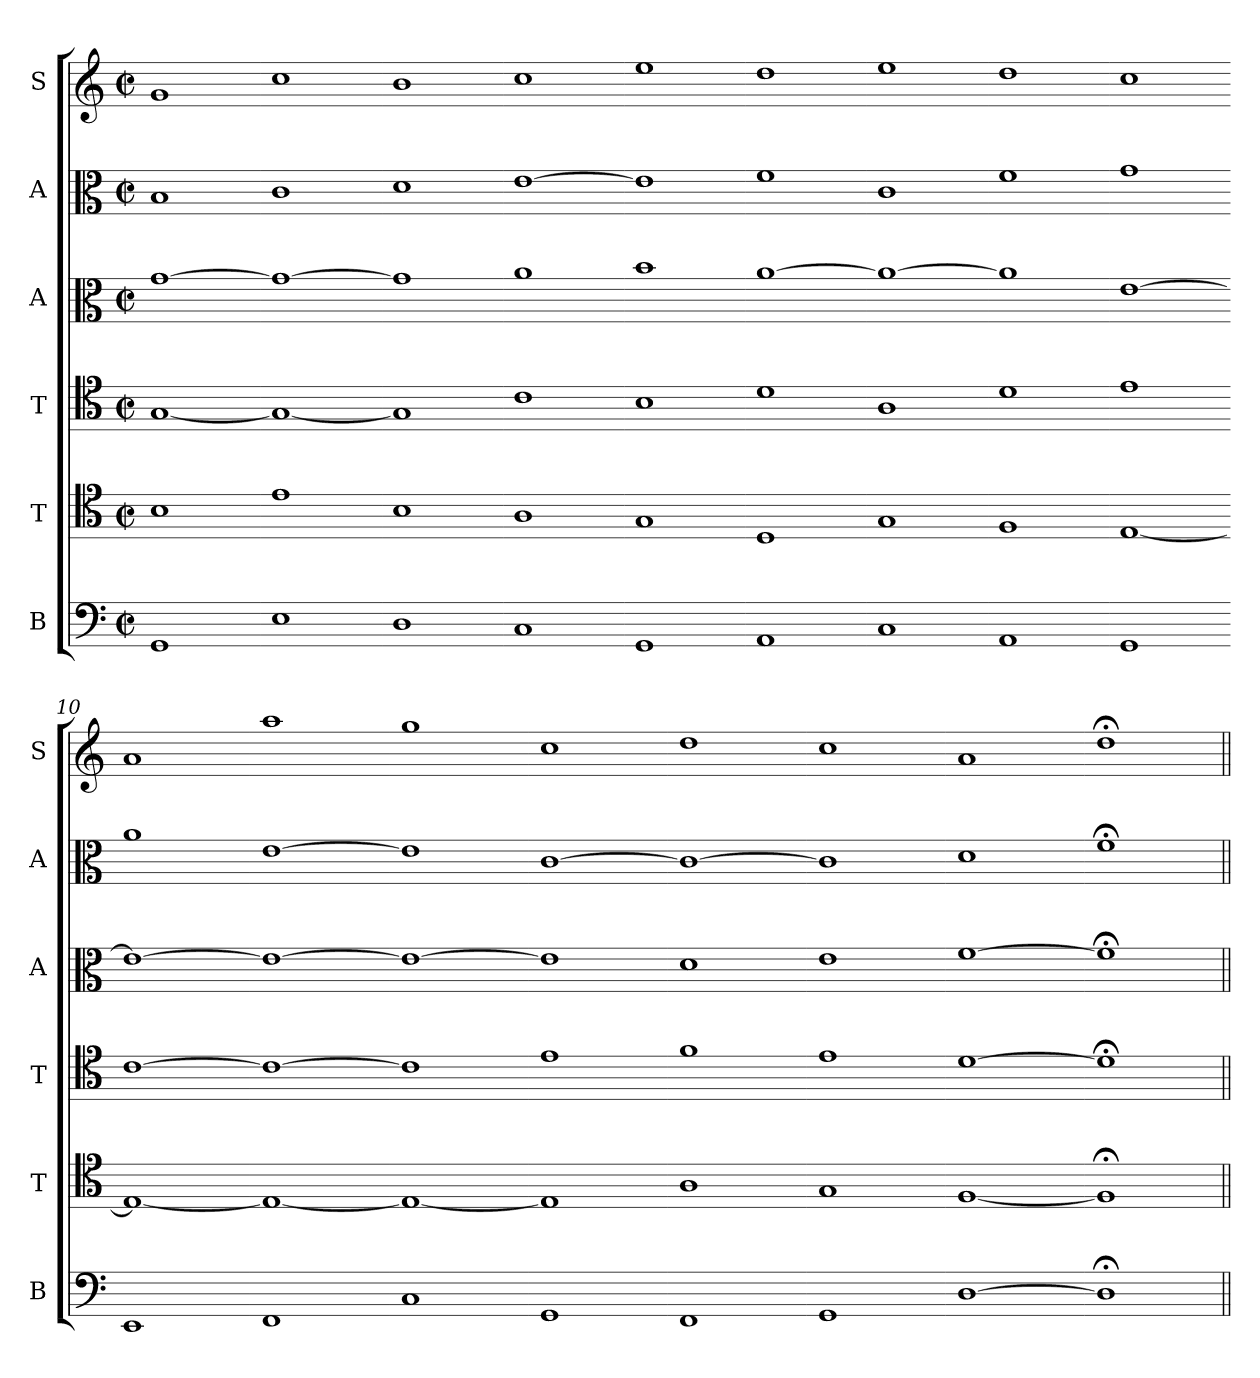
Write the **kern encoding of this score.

**kern	**kern	**kern	**kern	**kern	**kern
*part6	*part5	*part4	*part3	*part2	*part1
*staff6	*staff5	*staff4	*staff3	*staff2	*staff1
*I"B	*I"T	*I"T	*I"A	*I"A	*I"S
*I'B	*I'T	*I'T	*I'A	*I'A	*I'S
*clefF4	*clefC4	*clefC4	*clefC3	*clefC3	*clefG2
*k[]	*k[]	*k[]	*k[]	*k[]	*k[]
*M2/2	*M2/2	*M2/2	*M2/2	*M2/2	*M2/2
*met(c|)	*met(c|)	*met(c|)	*met(c|)	*met(c|)	*met(c|)
*MM208	*MM208	*MM208	*MM208	*MM208	*MM208
=1	=1	=1	=1	=1	=1
1GG	1B	[1G	[1g	1B	1g
=2-	=2-	=2-	=2-	=2-	=2-
1E	1e	1G_	1g_	1c	1cc
=3-	=3-	=3-	=3-	=3-	=3-
1D	1B	1G]	1g]	1d	1b
=4-	=4-	=4-	=4-	=4-	=4-
1C	1A	1c	1a	[1e	1cc
=5-	=5-	=5-	=5-	=5-	=5-
1GG	1G	1B	1b	1e]	1ee
=6-	=6-	=6-	=6-	=6-	=6-
1AA	1D	1d	[1a	1f	1dd
=7-	=7-	=7-	=7-	=7-	=7-
1C	1G	1A	1a_	1c	1ee
=8-	=8-	=8-	=8-	=8-	=8-
1AA	1F	1d	1a]	1f	1dd
=9-	=9-	=9-	=9-	=9-	=9-
1GG	[1E	1e	[1e	1g	1cc
=10-	=10-	=10-	=10-	=10-	=10-
1EE	1E_	[1c	1e_	1a	1a
=11-	=11-	=11-	=11-	=11-	=11-
1FF	1E_	1c_	1e_	[1e	1aa
=12-	=12-	=12-	=12-	=12-	=12-
1C	1E_	1c]	1e_	1e]	1gg
=13-	=13-	=13-	=13-	=13-	=13-
1GG	1E]	1e	1e]	[1c	1cc
=14-	=14-	=14-	=14-	=14-	=14-
1FF	1A	1f	1d	1c_	1dd
=15-	=15-	=15-	=15-	=15-	=15-
1GG	1G	1e	1e	1c]	1cc
=16-	=16-	=16-	=16-	=16-	=16-
[1D	[1F	[1d	[1f	1d	1a
=17-	=17-	=17-	=17-	=17-	=17-
1D;<]	1F;<]	1d;<]	1f;<]	1f;	1dd;<
=||	=||	=||	=||	=||	=||
*-	*-	*-	*-	*-	*-
